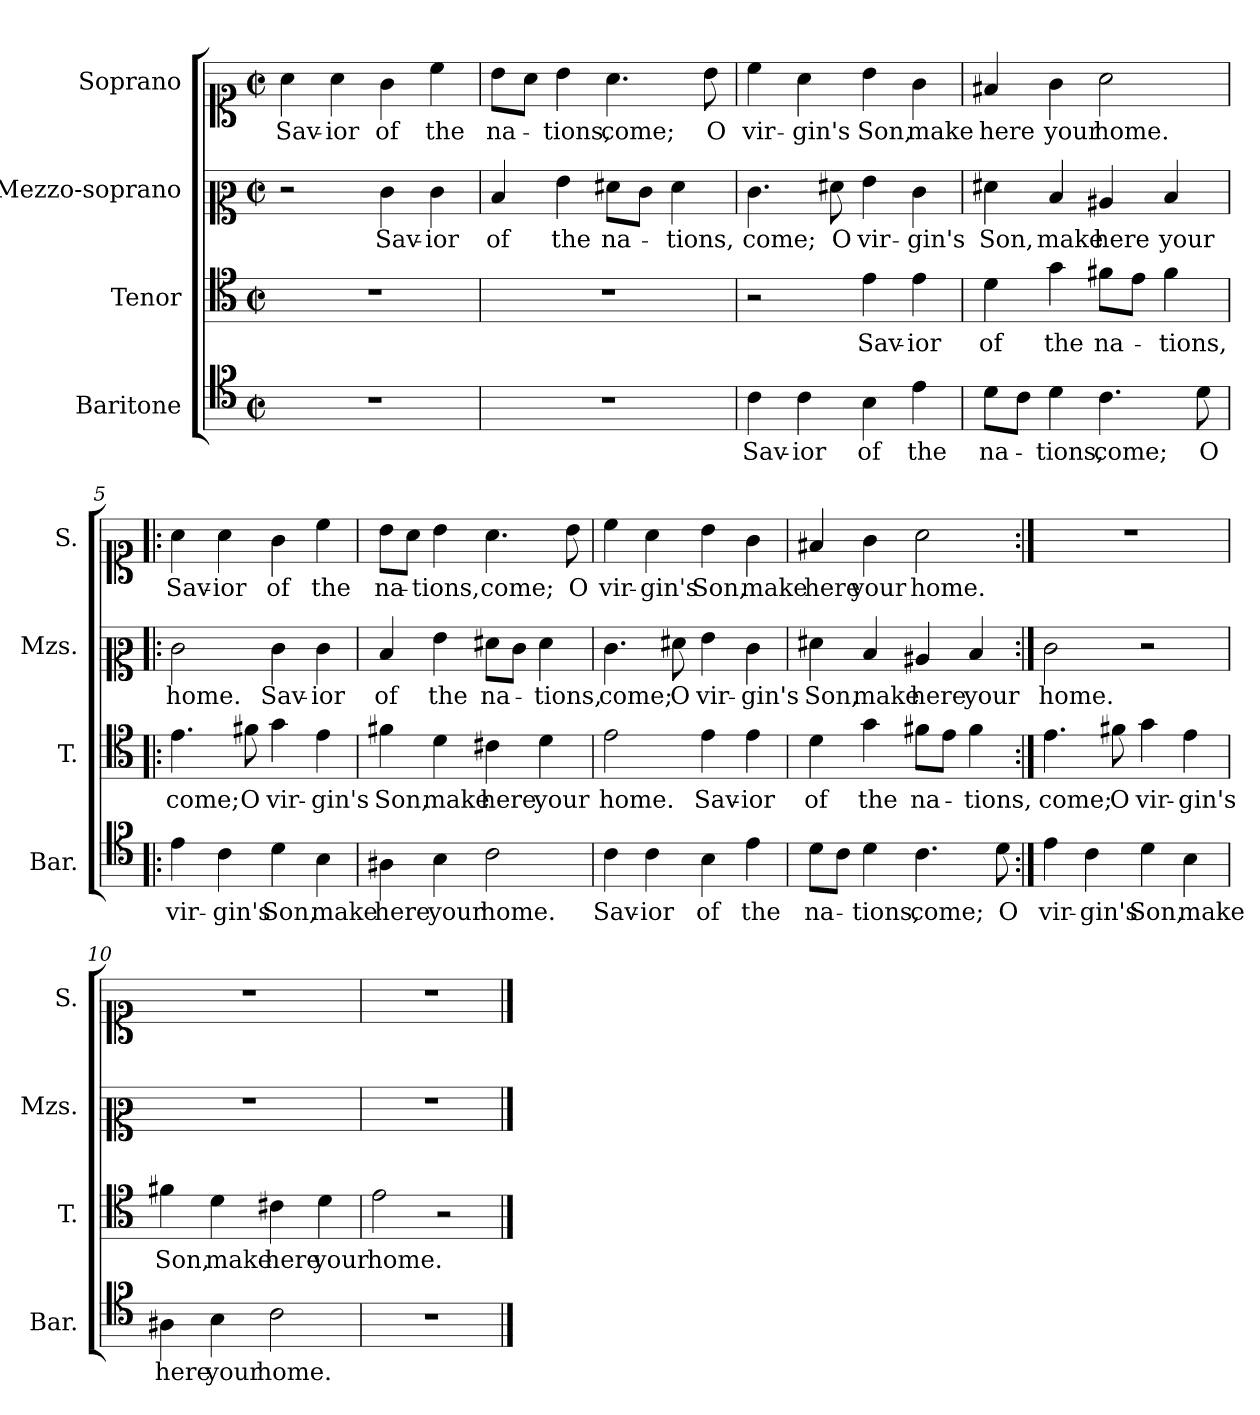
**kern	**text	**kern	**text	**kern	**text	**kern	**text
*part4	*part4	*part3	*part3	*part2	*part2	*part1	*part1
*staff4	*staff4	*staff3	*staff3	*staff2	*staff2	*staff1	*staff1
*I"Baritone	*	*I"Tenor	*	*I"Mezzo-soprano	*	*I"Soprano	*
*I'Bar.	*	*I'T.	*	*I'Mzs.	*	*I'S.	*
*clefC5	*	*clefC4	*	*clefC2	*	*clefC1	*
*k[]	*	*k[]	*	*k[]	*	*k[]	*
*M2/2	*	*M2/2	*	*M2/2	*	*M2/2	*
*met(c|)	*	*met(c|)	*	*met(c|)	*	*met(c|)	*
=1	=1	=1	=1	=1	=1	=1	=1
!	!	!	!	!	!	!	!LO:LY:b
1r	.	1r	.	2r	.	4a\	Sav-
!	!	!	!	!	!	!	!LO:LY:b
.	.	.	.	.	.	4a\	-ior
!	!	!	!	!	!LO:LY:b	!	!LO:LY:b
.	.	.	.	4e\	Sav-	4g\	of
!	!	!	!	!	!LO:LY:b	!	!LO:LY:b
.	.	.	.	4e\	-ior	4cc\	the
=2	=2	=2	=2	=2	=2	=2	=2
!	!	!	!	!	!LO:LY:b	!	!LO:LY:b
1r	.	1r	.	4d/	of	8b\L	na-
.	.	.	.	.	.	8a\J	.
!	!	!	!	!	!LO:LY:b	!	!LO:LY:b
.	.	.	.	4g\	the	4b\	-tions,
!	!	!	!	!	!LO:LY:b	!	!LO:LY:b
.	.	.	.	8f#X\L	na-	4.a\	come;
.	.	.	.	8e\J	.	.	.
!	!	!	!	!	!LO:LY:b	!	!
.	.	.	.	4f#\	-tions,	.	.
!	!	!	!	!	!	!	!LO:LY:b
.	.	.	.	.	.	8b\	O
=3	=3	=3	=3	=3	=3	=3	=3
!	!LO:LY:b	!	!	!	!LO:LY:b	!	!LO:LY:b
4A\	Sav-	2r	.	4.e\	come;	4cc\	vir-
!	!LO:LY:b	!	!	!	!	!	!LO:LY:b
4A\	-ior	.	.	.	.	4a\	-gin's
!	!	!	!	!	!LO:LY:b	!	!
.	.	.	.	8f#X\	O	.	.
!	!LO:LY:b	!	!LO:LY:b	!	!LO:LY:b	!	!LO:LY:b
4G\	of	4e\	Sav-	4g\	vir-	4b\	Son,
!	!LO:LY:b	!	!LO:LY:b	!	!LO:LY:b	!	!LO:LY:b
4c\	the	4e\	-ior	4e\	-gin's	4g\	make
=4	=4	=4	=4	=4	=4	=4	=4
!	!LO:LY:b	!	!LO:LY:b	!	!LO:LY:b	!	!LO:LY:b
8B\L	na-	4d\	of	4f#X\	Son,	4f#X/	here
8A\J	.	.	.	.	.	.	.
!	!LO:LY:b	!	!LO:LY:b	!	!LO:LY:b	!	!LO:LY:b
4B\	-tions,	4g\	the	4d/	make	4g\	your
!	!LO:LY:b	!	!LO:LY:b	!	!LO:LY:b	!	!LO:LY:b
4.A\	come;	8f#X\L	na-	4c#X/	here	2a\	home.
.	.	8e\J	.	.	.	.	.
!	!	!	!LO:LY:b	!	!LO:LY:b	!	!
.	.	4f#\	-tions,	4d/	your	.	.
!	!LO:LY:b	!	!	!	!	!	!
8B\	O	.	.	.	.	.	.
=5!|:	=5!|:	=5!|:	=5!|:	=5!|:	=5!|:	=5!|:	=5!|:
!	!LO:LY:b	!	!LO:LY:b	!	!LO:LY:b	!	!LO:LY:b
4c\	vir-	4.e\	come;	2e\	home.	4a\	Sav-
!	!LO:LY:b	!	!	!	!	!	!LO:LY:b
4A\	-gin's	.	.	.	.	4a\	-ior
!	!	!	!LO:LY:b	!	!	!	!
.	.	8f#X\	O	.	.	.	.
!	!LO:LY:b	!	!LO:LY:b	!	!LO:LY:b	!	!LO:LY:b
4B\	Son,	4g\	vir-	4e\	Sav-	4g\	of
!	!LO:LY:b	!	!LO:LY:b	!	!LO:LY:b	!	!LO:LY:b
4G\	make	4e\	-gin's	4e\	-ior	4cc\	the
=6	=6	=6	=6	=6	=6	=6	=6
!	!LO:LY:b	!	!LO:LY:b	!	!LO:LY:b	!	!LO:LY:b
4F#X\	here	4f#X\	Son,	4d/	of	8b\L	na-
.	.	.	.	.	.	8a\J	.
!	!LO:LY:b	!	!LO:LY:b	!	!LO:LY:b	!	!LO:LY:b
4G\	your	4d\	make	4g\	the	4b\	-tions,
!	!LO:LY:b	!	!LO:LY:b	!	!LO:LY:b	!	!LO:LY:b
2A\	home.	4c#X\	here	8f#X\L	na-	4.a\	come;
.	.	.	.	8e\J	.	.	.
!	!	!	!LO:LY:b	!	!LO:LY:b	!	!
.	.	4d\	your	4f#\	-tions,	.	.
!	!	!	!	!	!	!	!LO:LY:b
.	.	.	.	.	.	8b\	O
=7	=7	=7	=7	=7	=7	=7	=7
!	!LO:LY:b	!	!LO:LY:b	!	!LO:LY:b	!	!LO:LY:b
4A\	Sav-	2e\	home.	4.e\	come;	4cc\	vir-
!	!LO:LY:b	!	!	!	!	!	!LO:LY:b
4A\	-ior	.	.	.	.	4a\	-gin's
!	!	!	!	!	!LO:LY:b	!	!
.	.	.	.	8f#X\	O	.	.
!	!LO:LY:b	!	!LO:LY:b	!	!LO:LY:b	!	!LO:LY:b
4G\	of	4e\	Sav-	4g\	vir-	4b\	Son,
!	!LO:LY:b	!	!LO:LY:b	!	!LO:LY:b	!	!LO:LY:b
4c\	the	4e\	-ior	4e\	-gin's	4g\	make
=8	=8	=8	=8	=8	=8	=8	=8
!	!LO:LY:b	!	!LO:LY:b	!	!LO:LY:b	!	!LO:LY:b
8B\L	na-	4d\	of	4f#X\	Son,	4f#X/	here
8A\J	.	.	.	.	.	.	.
!	!LO:LY:b	!	!LO:LY:b	!	!LO:LY:b	!	!LO:LY:b
4B\	-tions,	4g\	the	4d/	make	4g\	your
!	!LO:LY:b	!	!LO:LY:b	!	!LO:LY:b	!	!LO:LY:b
4.A\	come;	8f#X\L	na-	4c#X/	here	2a\	home.
.	.	8e\J	.	.	.	.	.
!	!	!	!LO:LY:b	!	!LO:LY:b	!	!
.	.	4f#\	-tions,	4d/	your	.	.
!	!LO:LY:b	!	!	!	!	!	!
8B\	O	.	.	.	.	.	.
=9:|!	=9:|!	=9:|!	=9:|!	=9:|!	=9:|!	=9:|!	=9:|!
!	!LO:LY:b	!	!LO:LY:b	!	!LO:LY:b	!	!
4c\	vir-	4.e\	come;	2e\	home.	1r	.
!	!LO:LY:b	!	!	!	!	!	!
4A\	-gin's	.	.	.	.	.	.
!	!	!	!LO:LY:b	!	!	!	!
.	.	8f#X\	O	.	.	.	.
!	!LO:LY:b	!	!LO:LY:b	!	!	!	!
4B\	Son,	4g\	vir-	2r	.	.	.
!	!LO:LY:b	!	!LO:LY:b	!	!	!	!
4G\	make	4e\	-gin's	.	.	.	.
=10	=10	=10	=10	=10	=10	=10	=10
!	!LO:LY:b	!	!LO:LY:b	!	!	!	!
4F#X\	here	4f#X\	Son,	1r	.	1r	.
!	!LO:LY:b	!	!LO:LY:b	!	!	!	!
4G\	your	4d\	make	.	.	.	.
!	!LO:LY:b	!	!LO:LY:b	!	!	!	!
2A\	home.	4c#X\	here	.	.	.	.
!	!	!	!LO:LY:b	!	!	!	!
.	.	4d\	your	.	.	.	.
=11	=11	=11	=11	=11	=11	=11	=11
!	!	!	!LO:LY:b	!	!	!	!
1r	.	2e\	home.	1r	.	1r	.
.	.	2r	.	.	.	.	.
==	==	==	==	==	==	==	==
*-	*-	*-	*-	*-	*-	*-	*-
